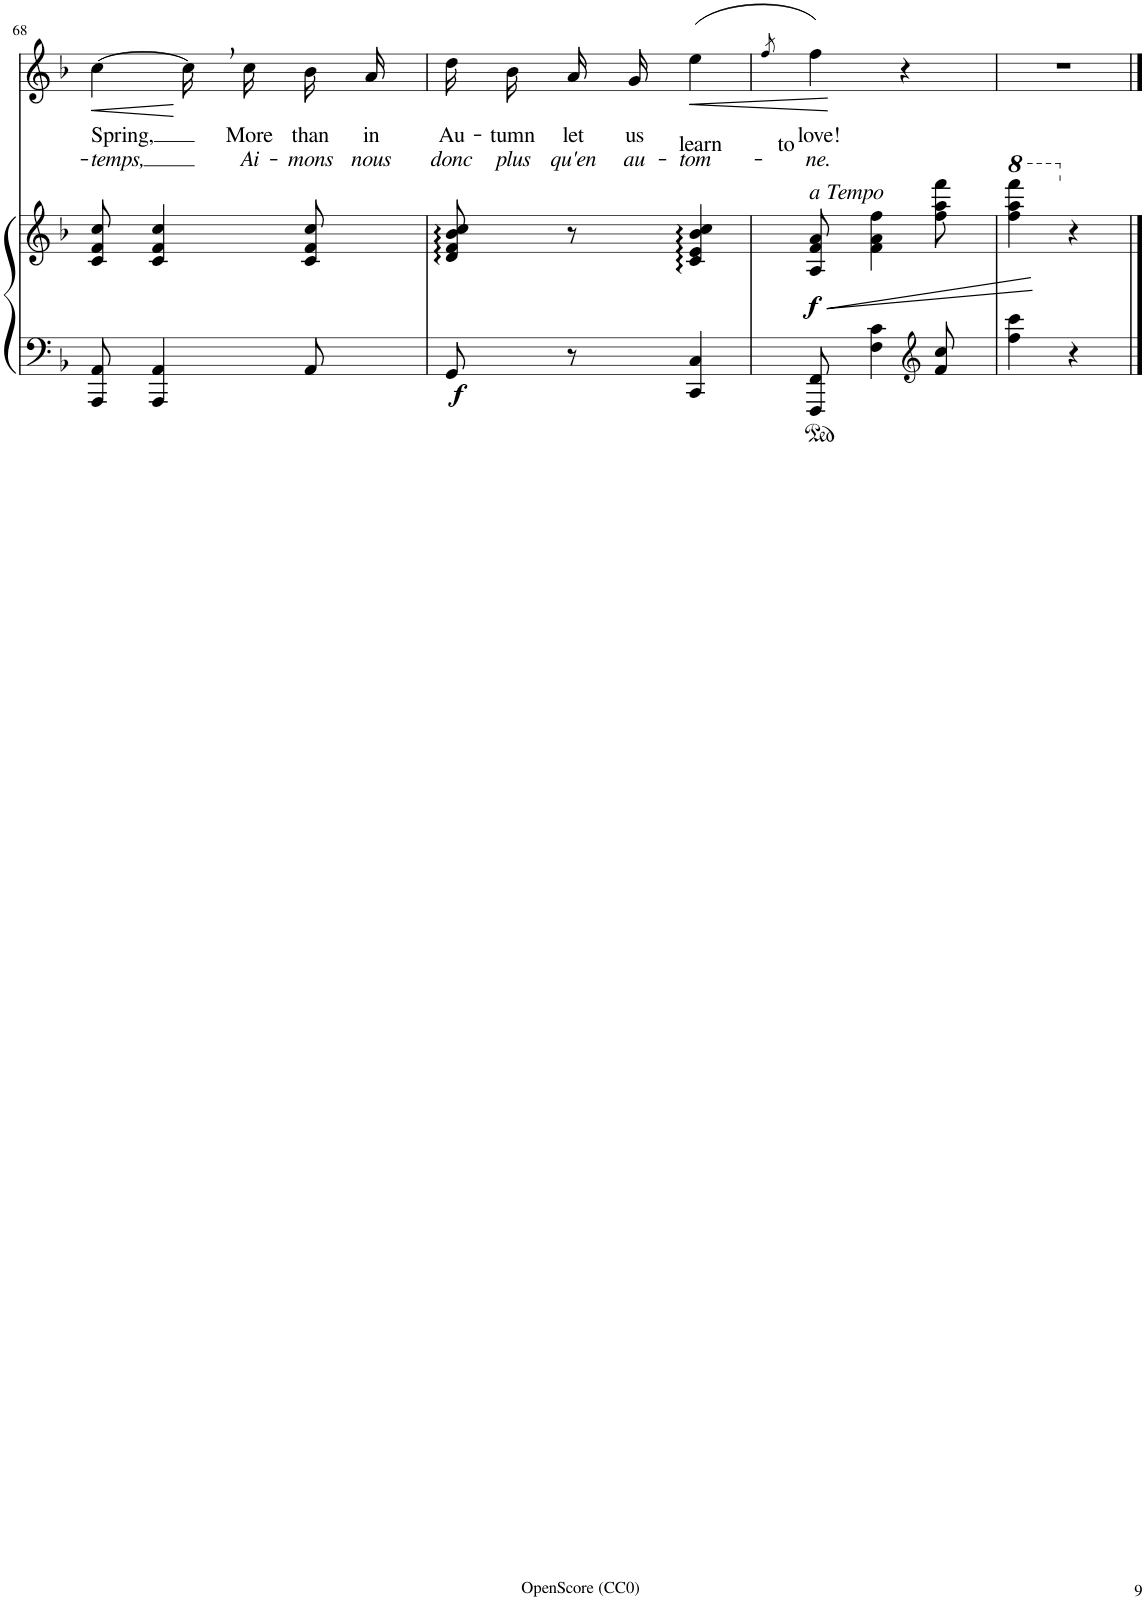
**kern	**kern	**dynam	**kern	**text	**text	**dynam
*part2	*part2	*part2	*part1	*part1	*part1	*part1
*staff3	*staff2	*staff2/3	*staff1	*staff1	*staff1	*staff1
*I"Piano	*	*	*I"Voice	*	*	*
*I'Pno	*	*	*	*	*	*
!!LO:PB:g=z
*clefF4	*clefG2	*	*clefG2	*	*	*
*k[b-]	*k[b-]	*	*k[b-]	*	*	*
*M2/4	*M2/4	*	*M2/4	*	*	*
=68	=68	=68	=68	=68	=68	=68
!	!	!	!	!LO:LY:b	!LO:LY:b	!LO:HP:b
8AAA/ 8AA/	8c/ 8f/ 8cc/	.	[4cc\	Spring,	temps,	<
4AAA/ 4AA/	4c/ 4f/ 4cc/	.	.	.	.	.
.	.	.	16cc,\LL]	.	.	[
!	!	!	!	!LO:LY:b	!LO:LY:b	!
.	.	.	16cc\J	More	Ai-	.
!	!	!	!	!LO:LY:b	!LO:LY:b	!
8AA/	8c/ 8f/ 8cc/	.	16b-\L	than	-mons	.
!	!	!	!	!LO:LY:b	!LO:LY:b	!
.	.	.	16a\JJ	in	nous	.
=69	=69	=69	=69	=69	=69	=69
!	!	!LO:DY:b=2	!	!LO:LY:b	!LO:LY:b	!
8GG/	8d/ 8f/ 8b-/ 8cc/	f	16dd\LL	Au-	donc	.
!	!	!	!	!LO:LY:b	!LO:LY:b	!
.	.	.	16b-\J	-tumn	plus	.
!	!	!	!	!LO:LY:b	!LO:LY:b	!
8r	8r	.	16a\L	let	qu'en	.
!	!	!	!	!LO:LY:b	!LO:LY:b	!
.	.	.	16g\JJ	us	au-	.
!	!	!	!	!LO:LY:b	!LO:LY:b	!LO:HP:b
4CC/ 4C/	4c/ 4e/ 4b-/ 4cc/	.	(4ee\	learn to	-tom-	<
=70	=70	=70	=70	=70	=70	=70
.	.	.	8qff/	.	.	.
!	!	!	!LO:TX:b:i:t=a Tempo	!	!	!
!	!	!LO:HP:b	!	!LO:LY:b	!LO:LY:b	!
!	!	!LO:DY:n=1:b	!	!	!	!
8FFF/ 8FF/	8A/ 8f/ 8a/	< f	4ff\)	love!	-ne.	.
4F\ 4c\	4f\ 4a\ 4ff\	.	.	.	.	.
.	.	.	4r	.	.	[
*clefG2	*	*	*	*	*	*
8f/ 8cc/	8ff\ 8aa\ 8fff\	.	.	.	.	.
=71	=71	=71	=71	=71	=71	=71
*	*8va	*	*	*	*	*
4ff\ 4ccc\	4fff\ 4aaa\ 4ffff\	.	2r	.	.	.
*	*X8va	*	*	*	*	*
4r	4r	[	.	.	.	.
==	==	==	==	==	==	==
*-	*-	*-	*-	*-	*-	*-
